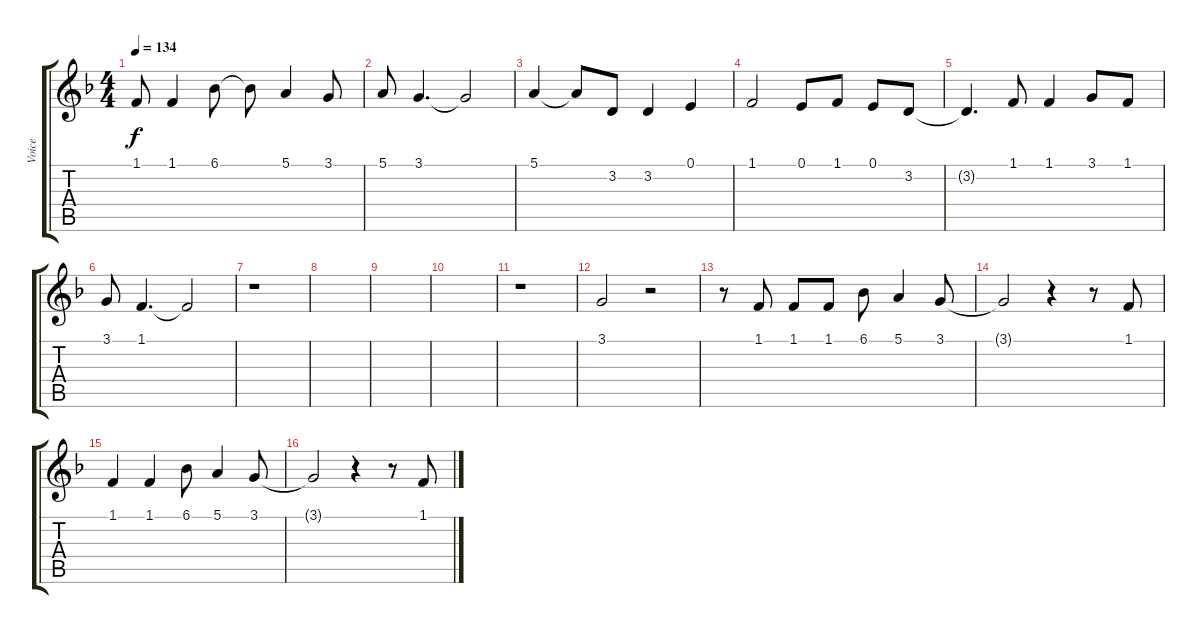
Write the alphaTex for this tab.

\track ("Voice" "Voice") {instrument fx5brightness}
\staff {score tabs}
\tuning (E4 B3 G3 D3 A2 E2) {hide}
\ts (4 4)
\tempo 134
\clef g2
\ks f
1.1.8{dy f} 1.1.4 6.1.8 6.1{t}.8 5.1.4 3.1.8 |
5.1.8 3.1.4{d} 3.1{t}.2 |
5.1.4 5.1{t}.8 3.2.8 3.2.4 0.1.4 |
1.1.2 0.1.8 1.1.8 0.1.8 3.2.8 |
3.2{t}.4{d} 1.1.8 1.1.4 3.1.8 1.1.8 |
3.1.8 1.1.4{d} 1.1{t}.2 |
r.1 |
|
|
|
r.1 |
3.1.2 r.2 |
r.8 1.1.8 1.1.8 1.1.8 6.1.8 5.1.4 3.1.8 |
3.1{t}.2 r.4 r.8 1.1.8 |
1.1.4 1.1.4 6.1.8 5.1.4 3.1.8 |
3.1{t}.2 r.4 r.8 1.1.8
